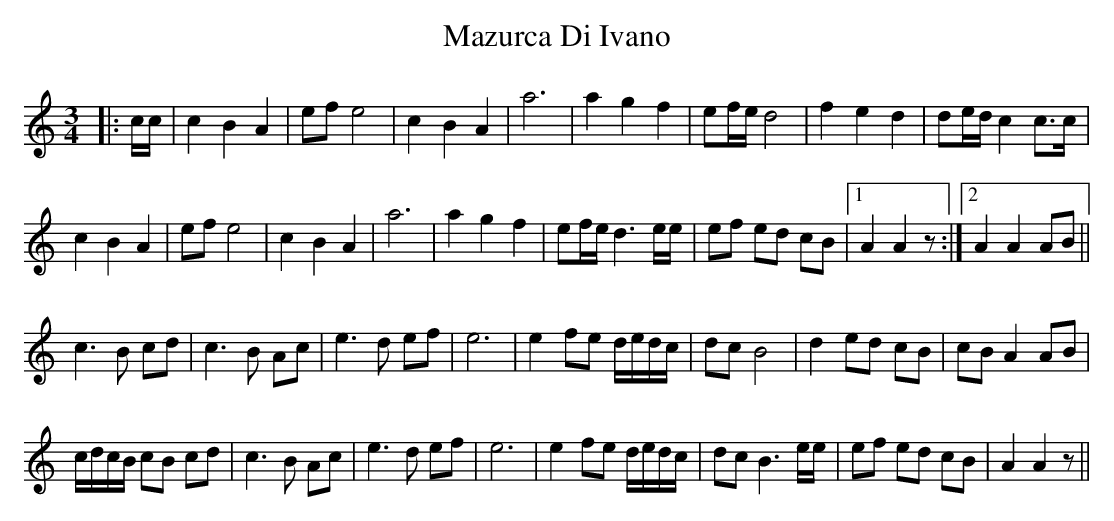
X:1
T: Mazurca Di Ivano
M: 3/4
L: 1/8
K: Amin
|:c/c/|c2B2A2|ef e4|c2B2A2|a6|a2g2f2|ef/e/ d4|f2e2d2|de/d/ c2c>c|
c2B2A2|ef e4|c2B2A2|a6|a2g2f2|ef/e/ d3 e/e/|ef ed cB|1 A2 A2 z:|2 A2 A2 AB||
c3B cd|c3 B Ac|e3d ef|e6|e2 fe d/e/d/c/|dc B4|d2 ed cB|cB A2 AB|
c/d/c/B/ cB cd|c3 B Ac|e3d ef|e6|e2 fe d/e/d/c/|dc B3 e/e/|ef ed cB|A2 A2 z||
